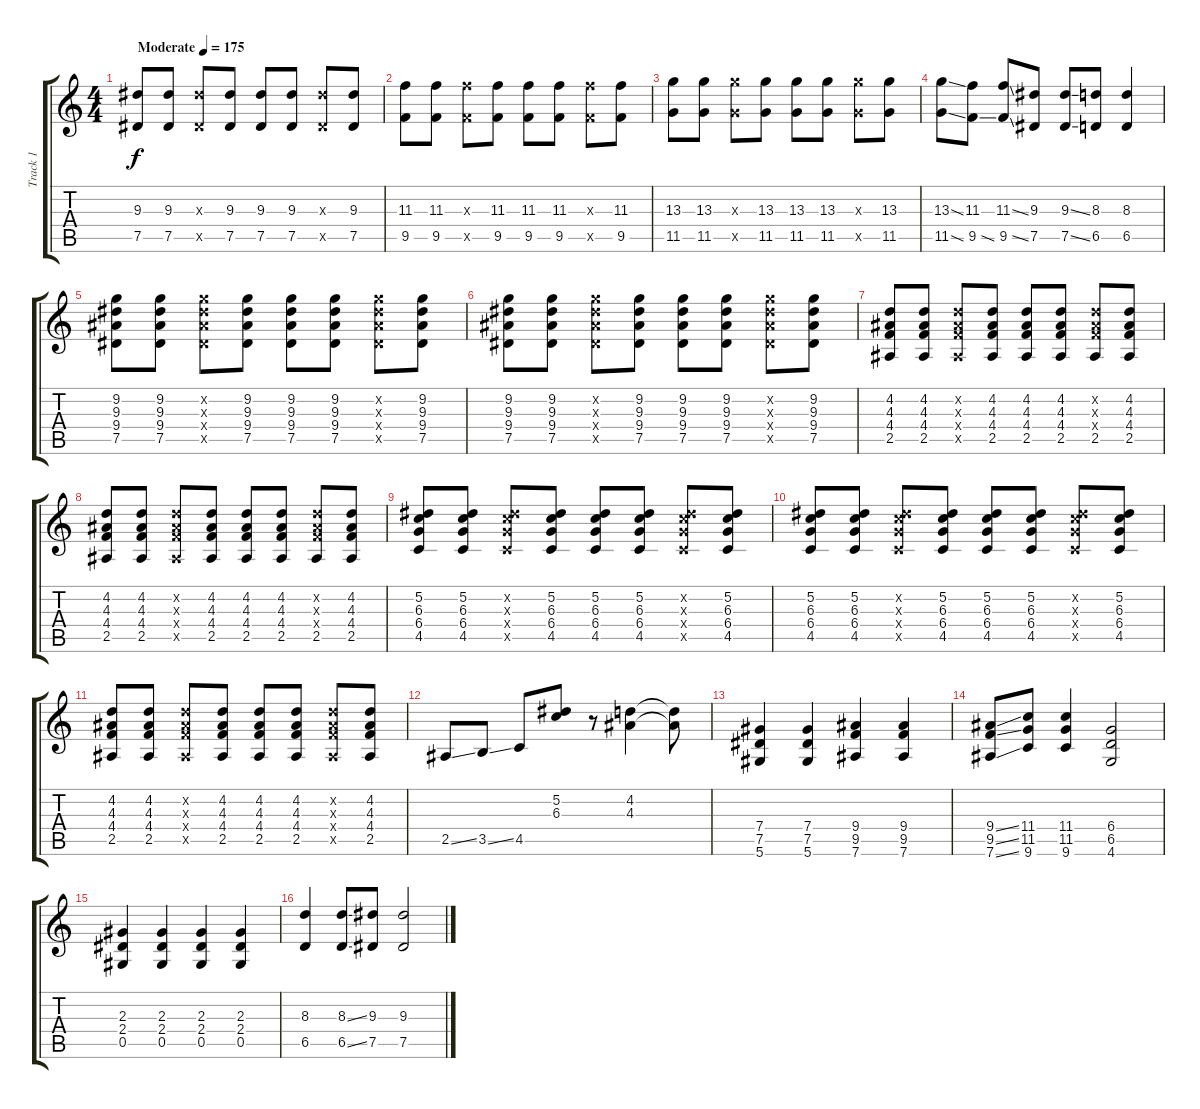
\track ("Track 1" "Track 1") {instrument acousticguitarsteel}
\staff {score tabs}
\tuning (Eb4 Bb3 Gb3 Db3 Ab2 Eb2) {hide}
\ts (4 4)
\tempo (175 "Moderate")
\clef g2
\ks c
(9.3 7.5).8{dy f instrument acousticguitarsteel} (9.3 7.5).8 (9.3{x} 7.5{x}).8 (9.3 7.5).8 (9.3 7.5).8 (9.3 7.5).8 (9.3{x} 7.5{x}).8 (9.3 7.5).8 |
(11.3 9.5).8 (11.3 9.5).8 (11.3{x} 9.5{x}).8 (11.3 9.5).8 (11.3 9.5).8 (11.3 9.5).8 (11.3{x} 9.5{x}).8 (11.3 9.5).8 |
(13.3 11.5).8 (13.3 11.5).8 (13.3{x} 11.5{x}).8 (13.3 11.5).8 (13.3 11.5).8 (13.3 11.5).8 (13.3{x} 11.5{x}).8 (13.3 11.5).8 |
(13.3{ss} 11.5{ss}).8 (11.3 9.5{ss}).8 (11.3{ss} 9.5{ss}).8 (9.3 7.5).8 (9.3{ss} 7.5{ss}).8 (8.3 6.5).8 (8.3 6.5).4 |
(9.2 9.3 9.4 7.5).8 (9.2 9.3 9.4 7.5).8 (9.2{x} 9.3{x} 9.4{x} 7.5{x}).8 (9.2 9.3 9.4 7.5).8 (9.2 9.3 9.4 7.5).8 (9.2 9.3 9.4 7.5).8 (9.2{x} 9.3{x} 9.4{x} 7.5{x}).8 (9.2 9.3 9.4 7.5).8 |
(9.2 9.3 9.4 7.5).8 (9.2 9.3 9.4 7.5).8 (9.2{x} 9.3{x} 9.4{x} 7.5{x}).8 (9.2 9.3 9.4 7.5).8 (9.2 9.3 9.4 7.5).8 (9.2 9.3 9.4 7.5).8 (9.2{x} 9.3{x} 9.4{x} 7.5{x}).8 (9.2 9.3 9.4 7.5).8 |
(4.2 4.3 4.4 2.5).8 (4.2 4.3 4.4 2.5).8 (4.2{x} 4.3{x} 4.4{x} 2.5{x}).8 (4.2 4.3 4.4 2.5).8 (4.2 4.3 4.4 2.5).8 (4.2 4.3 4.4 2.5).8 (4.2{x} 4.3{x} 4.4{x} 2.5).8 (4.2 4.3 4.4 2.5).8 |
(4.2 4.3 4.4 2.5).8 (4.2 4.3 4.4 2.5).8 (4.2{x} 4.3{x} 4.4{x} 2.5{x}).8 (4.2 4.3 4.4 2.5).8 (4.2 4.3 4.4 2.5).8 (4.2 4.3 4.4 2.5).8 (4.2{x} 4.3{x} 4.4{x} 2.5).8 (4.2 4.3 4.4 2.5).8 |
(5.2 6.3 6.4 4.5).8 (5.2 6.3 6.4 4.5).8 (5.2{x} 6.3{x} 6.4{x} 4.5{x}).8 (5.2 6.3 6.4 4.5).8 (5.2 6.3 6.4 4.5).8 (5.2 6.3 6.4 4.5).8 (5.2{x} 6.3{x} 6.4{x} 4.5{x}).8 (5.2 6.3 6.4 4.5).8 |
(5.2 6.3 6.4 4.5).8 (5.2 6.3 6.4 4.5).8 (5.2{x} 6.3{x} 6.4{x} 4.5{x}).8 (5.2 6.3 6.4 4.5).8 (5.2 6.3 6.4 4.5).8 (5.2 6.3 6.4 4.5).8 (5.2{x} 6.3{x} 6.4{x} 4.5{x}).8 (5.2 6.3 6.4 4.5).8 |
(4.2 4.3 4.4 2.5).8 (4.2 4.3 4.4 2.5).8 (4.2{x} 4.3{x} 4.4{x} 2.5{x}).8 (4.2 4.3 4.4 2.5).8 (4.2 4.3 4.4 2.5).8 (4.2 4.3 4.4 2.5).8 (4.2{x} 4.3{x} 4.4{x} 2.5{x}).8 (4.2 4.3 4.4 2.5).8 |
2.5{ss}.8 3.5{ss}.8 4.5.8 (5.2 6.3).8 r.8 (4.2 4.3).4 (4.2{t} 4.3{t}).8 |
(7.4 7.5 5.6).4 (7.4 7.5 5.6).4 (9.4 9.5 7.6).4 (9.4 9.5 7.6).4 |
(9.4{ss} 9.5{ss} 7.6{ss}).8 (11.4 11.5 9.6).8 (11.4 11.5 9.6).4 (6.4 6.5 4.6).2 |
(2.3 2.4 0.5).4 (2.3 2.4 0.5).4 (2.3 2.4 0.5).4 (2.3 2.4 0.5).4 |
(8.3 6.5).4 (8.3{ss} 6.5{ss}).8 (9.3 7.5).8 (9.3 7.5).2
